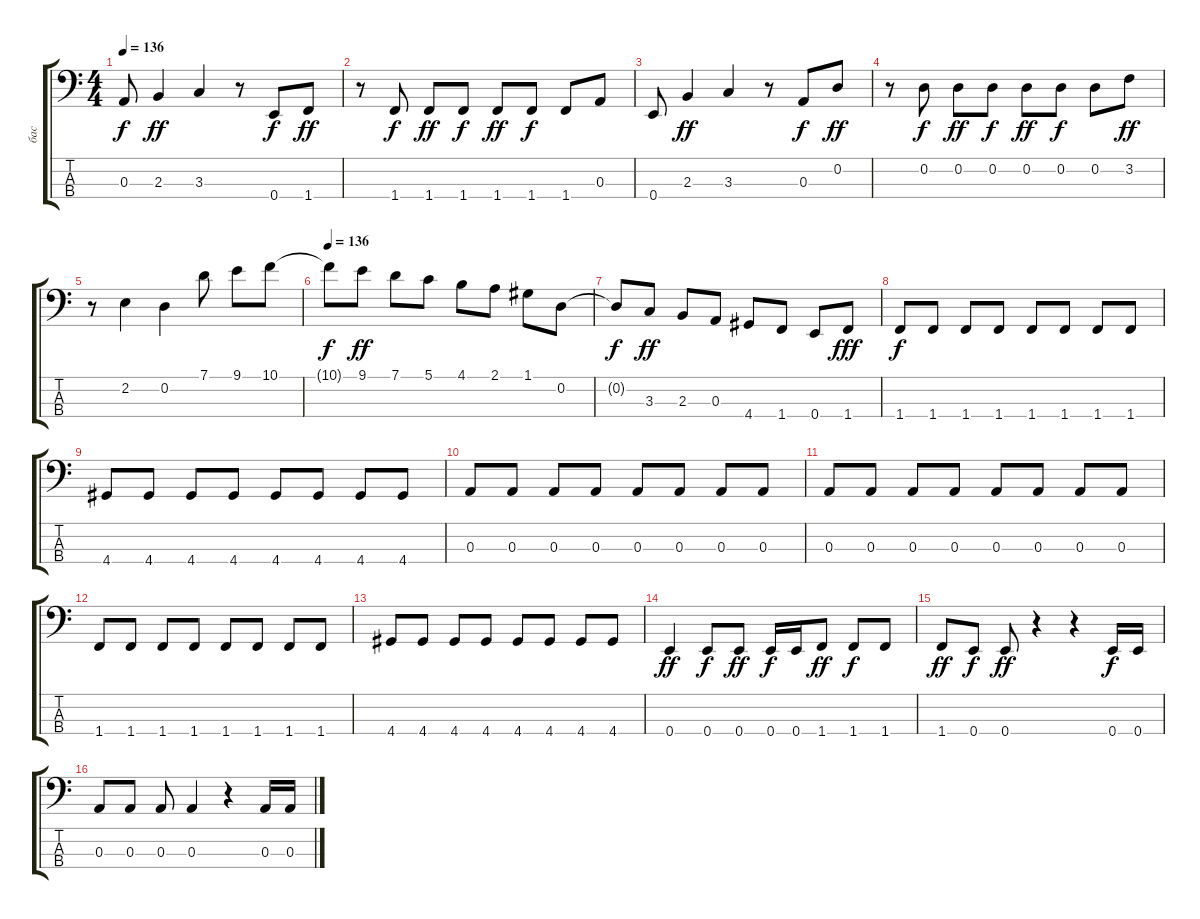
\track ("бас" "бас") {instrument electricbassfinger}
\staff {score tabs}
\tuning (G2 D2 A1 E1) {hide}
\ts (4 4)
\tempo 136
\clef f4
\ks c
0.3.8{dy f} 2.3.4{dy ff} 3.3.4 r.8 0.4.8{dy f} 1.4.8{dy ff} |
r.8 1.4.8{dy f} 1.4.8{dy ff} 1.4.8{dy f} 1.4.8{dy ff} 1.4.8{dy f} 1.4.8 0.3.8 |
0.4.8 2.3.4{dy ff} 3.3.4 r.8 0.3.8{dy f} 0.2.8{dy ff} |
r.8 0.2.8{dy f} 0.2.8{dy ff} 0.2.8{dy f} 0.2.8{dy ff} 0.2.8{dy f} 0.2.8 3.2.8{dy ff} |
r.8 2.2.4 0.2.4 7.1.8 9.1.8 10.1.8 |
\tempo 136
10.1{t}.8{dy f} 9.1.8{dy ff} 7.1.8 5.1.8 4.1.8 2.1.8 1.1.8 0.2.8 |
0.2{t}.8{dy f} 3.3.8{dy ff} 2.3.8 0.3.8 4.4.8 1.4.8 0.4.8 1.4.8{dy fff} |
1.4.8{dy f} 1.4.8 1.4.8 1.4.8 1.4.8 1.4.8 1.4.8 1.4.8 |
4.4.8 4.4.8 4.4.8 4.4.8 4.4.8 4.4.8 4.4.8 4.4.8 |
0.3.8 0.3.8 0.3.8 0.3.8 0.3.8 0.3.8 0.3.8 0.3.8 |
0.3.8 0.3.8 0.3.8 0.3.8 0.3.8 0.3.8 0.3.8 0.3.8 |
1.4.8 1.4.8 1.4.8 1.4.8 1.4.8 1.4.8 1.4.8 1.4.8 |
4.4.8 4.4.8 4.4.8 4.4.8 4.4.8 4.4.8 4.4.8 4.4.8 |
0.4.4{dy ff} 0.4.8{dy f} 0.4.8{dy ff} 0.4.16{dy f} 0.4.16 1.4.8{dy ff} 1.4.8{dy f} 1.4.8 |
1.4.8{dy ff} 0.4.8{dy f} 0.4.8{dy ff} r.4 r.4 0.4.16{dy f} 0.4.16 |
0.3.8 0.3.8 0.3.8 0.3.4 r.4 0.3.16 0.3.16
